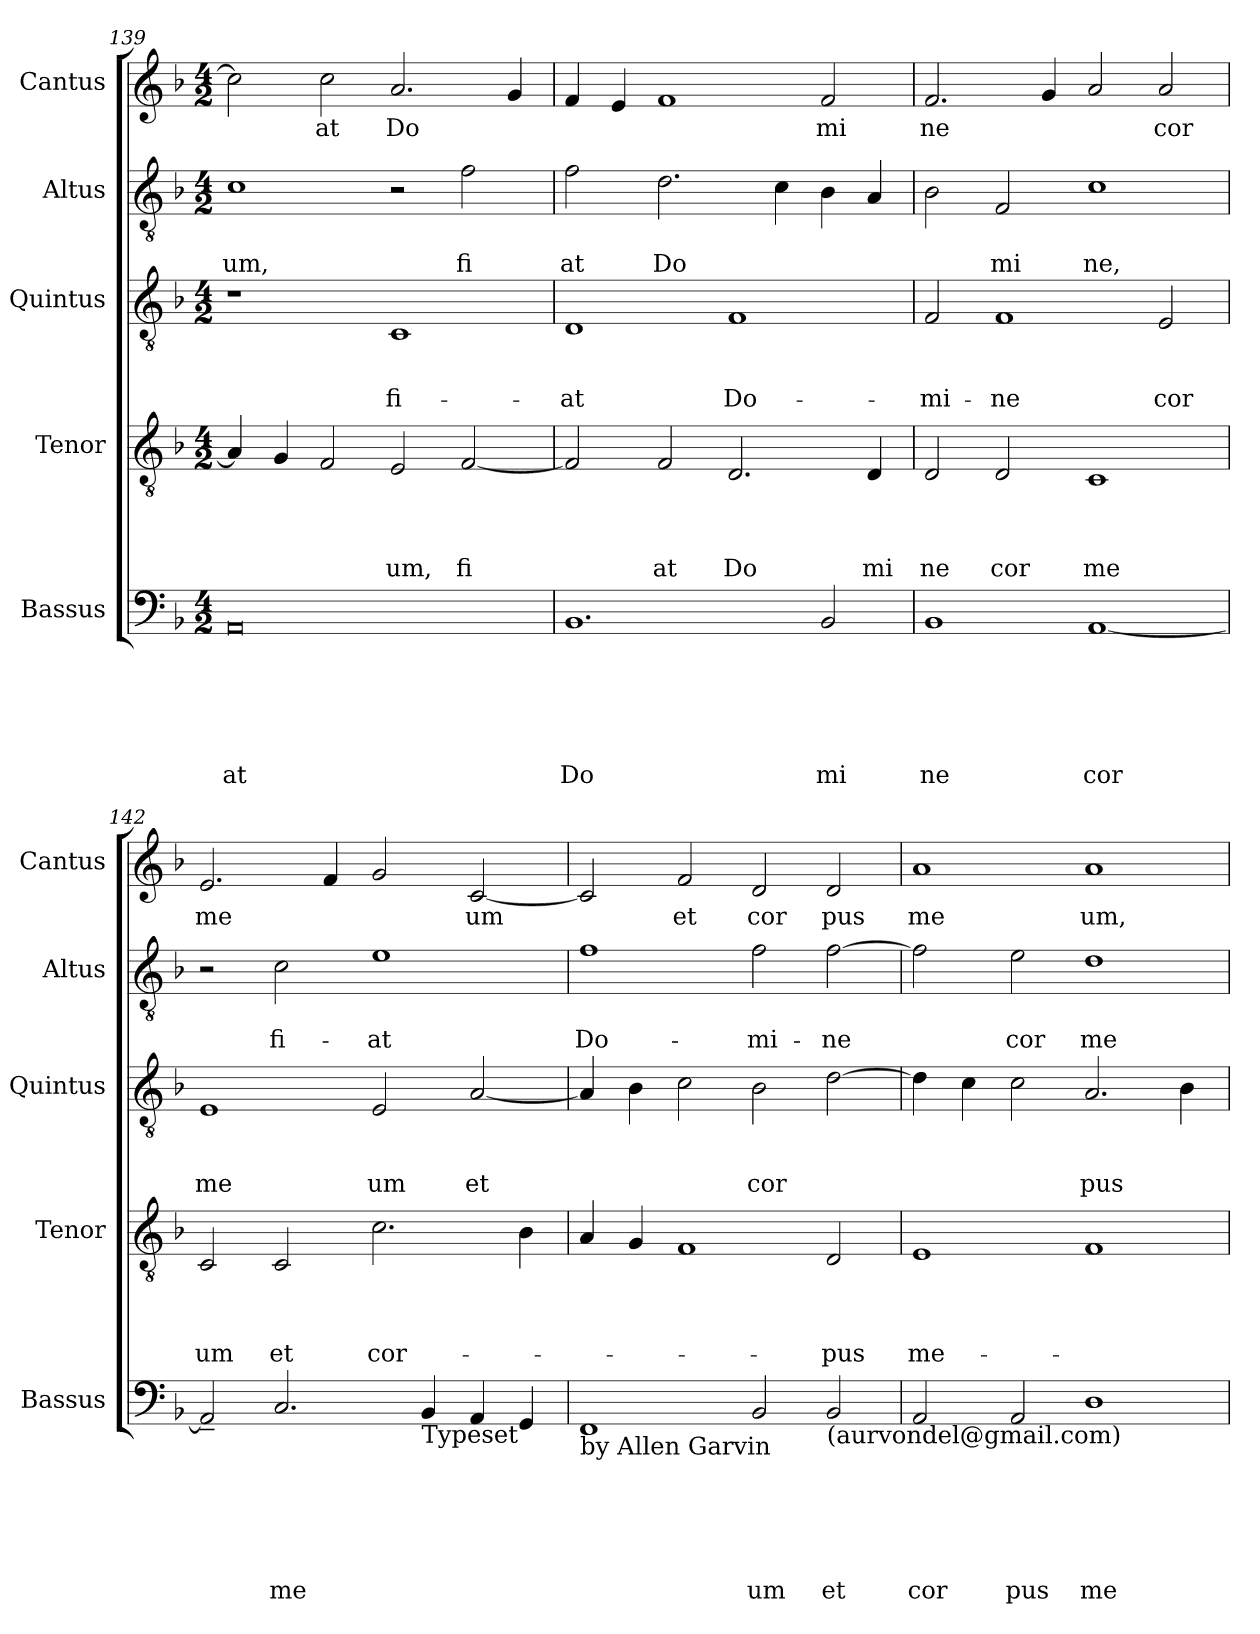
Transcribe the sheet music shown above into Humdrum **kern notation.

**kern	**text	**text	**text	**text	**text	**text	**kern	**text	**text	**text	**text	**kern	**text	**text	**text	**kern	**text	**text	**kern	**text
*part5	*part5	*part5	*part5	*part5	*part5	*part5	*part4	*part4	*part4	*part4	*part4	*part3	*part3	*part3	*part3	*part2	*part2	*part2	*part1	*part1
*staff5	*staff5	*staff5	*staff5	*staff5	*staff5	*staff5	*staff4	*staff4	*staff4	*staff4	*staff4	*staff3	*staff3	*staff3	*staff3	*staff2	*staff2	*staff2	*staff1	*staff1
*I"Bassus	*	*	*	*	*	*	*I"Tenor	*	*	*	*	*I"Quintus	*	*	*	*I"Altus	*	*	*I"Cantus	*
*I'Bassus	*	*	*	*	*	*	*I'Tenor	*	*	*	*	*I'Quintus	*	*	*	*I'Altus	*	*	*I'Cantus	*
*clefF4	*	*	*	*	*	*	*clefGv2	*	*	*	*	*clefGv2	*	*	*	*clefGv2	*	*	*clefG2	*
*k[b-]	*	*	*	*	*	*	*k[b-]	*	*	*	*	*k[b-]	*	*	*	*k[b-]	*	*	*k[b-]	*
*F:	*	*	*	*	*	*	*F:	*	*	*	*	*F:	*	*	*	*F:	*	*	*F:	*
*M4/2	*	*	*	*	*	*	*M4/2	*	*	*	*	*M4/2	*	*	*	*M4/2	*	*	*M4/2	*
=139	=139	=139	=139	=139	=139	=139	=139	=139	=139	=139	=139	=139	=139	=139	=139	=139	=139	=139	=139	=139
!	!	!	!	!	!	!LO:LY:b	!	!	!	!	!	!	!	!	!	!	!	!LO:LY:b	!	!
0AA	.	.	.	.	.	at	4A/]	.	.	.	.	1r	.	.	.	1c	.	um,	2cc\]	.
.	.	.	.	.	.	.	4G/	.	.	.	.	.	.	.	.	.	.	.	.	.
!	!	!	!	!	!	!	!	!	!	!	!	!	!	!	!	!	!	!	!	!LO:LY:b
.	.	.	.	.	.	.	2F/	.	.	.	.	.	.	.	.	.	.	.	2cc\	at
!	!	!	!	!	!	!	!	!	!	!	!LO:LY:b	!	!	!	!LO:LY:b	!	!	!	!	!LO:LY:b
.	.	.	.	.	.	.	2E/	.	.	.	um,	1C	.	.	fi-	2r	.	.	2.a/	Do
!	!	!	!	!	!	!	!	!	!	!	!LO:LY:b	!	!	!	!	!	!	!LO:LY:b	!	!
.	.	.	.	.	.	.	[<2F/	.	.	.	fi	.	.	.	.	2f\	.	fi	.	.
.	.	.	.	.	.	.	.	.	.	.	.	.	.	.	.	.	.	.	4g/	.
=140	=140	=140	=140	=140	=140	=140	=140	=140	=140	=140	=140	=140	=140	=140	=140	=140	=140	=140	=140	=140
!	!	!	!	!	!	!LO:LY:b	!	!	!	!	!	!	!	!	!LO:LY:b	!	!	!LO:LY:b	!	!
1.BB-	.	.	.	.	.	Do	2F/]	.	.	.	.	1D	.	.	-at	2f\	.	at	4f/	.
.	.	.	.	.	.	.	.	.	.	.	.	.	.	.	.	.	.	.	4e/	.
!	!	!	!	!	!	!	!	!	!	!	!LO:LY:b	!	!	!	!	!	!	!LO:LY:b	!	!
.	.	.	.	.	.	.	2F/	.	.	.	at	.	.	.	.	2.d\	.	Do	1f	.
!	!	!	!	!	!	!	!	!	!	!	!LO:LY:b	!	!	!	!LO:LY:b	!	!	!	!	!
.	.	.	.	.	.	.	2.D/	.	.	.	Do	1F	.	.	Do-	.	.	.	.	.
.	.	.	.	.	.	.	.	.	.	.	.	.	.	.	.	4c\	.	.	.	.
!	!	!	!	!	!	!LO:LY:b	!	!	!	!	!	!	!	!	!	!	!	!	!	!LO:LY:b
2BB-/	.	.	.	.	.	mi	.	.	.	.	.	.	.	.	.	4B-\	.	.	2f/	mi
!	!	!	!	!	!	!	!	!	!	!	!LO:LY:b	!	!	!	!	!	!	!	!	!
.	.	.	.	.	.	.	4D/	.	.	.	mi	.	.	.	.	4A/	.	.	.	.
=141	=141	=141	=141	=141	=141	=141	=141	=141	=141	=141	=141	=141	=141	=141	=141	=141	=141	=141	=141	=141
!	!	!	!	!	!	!LO:LY:b	!	!	!	!	!LO:LY:b	!	!	!	!LO:LY:b	!	!	!	!	!LO:LY:b
1BB-	.	.	.	.	.	ne	2D/	.	.	.	ne	2F/	.	.	-mi-	2B-\	.	.	2.f/	ne
!	!	!	!	!	!	!	!	!	!	!	!LO:LY:b	!	!	!	!LO:LY:b	!	!	!LO:LY:b	!	!
.	.	.	.	.	.	.	2D/	.	.	.	cor	1F	.	.	-ne	2F/	.	mi	.	.
.	.	.	.	.	.	.	.	.	.	.	.	.	.	.	.	.	.	.	4g/	.
!	!	!	!	!	!	!LO:LY:b	!	!	!	!	!LO:LY:b	!	!	!	!	!	!	!LO:LY:b	!	!
[<1AA	.	.	.	.	.	cor	1C	.	.	.	me	.	.	.	.	1c	.	ne,	2a/	.
!	!	!	!	!	!	!	!	!	!	!	!	!	!	!	!LO:LY:b	!	!	!	!	!LO:LY:b
.	.	.	.	.	.	.	.	.	.	.	.	2E/	.	.	cor	.	.	.	2a/	cor
!!LO:LB:g=z
=142	=142	=142	=142	=142	=142	=142	=142	=142	=142	=142	=142	=142	=142	=142	=142	=142	=142	=142	=142	=142
!	!	!	!	!	!	!	!	!	!	!	!LO:LY:b	!	!	!	!LO:LY:b	!	!	!	!	!LO:LY:b
2AA~</]	.	.	.	.	.	.	2C/	.	.	.	um	1E	.	.	me	2r	.	.	2.e/	me
!	!	!	!	!	!	!LO:LY:b	!	!	!	!	!LO:LY:b	!	!	!	!	!	!	!LO:LY:b	!	!
2.C/	.	.	.	.	.	me	2C/	.	.	.	et	.	.	.	.	2c\	.	fi-	.	.
.	.	.	.	.	.	.	.	.	.	.	.	.	.	.	.	.	.	.	4f/	.
!	!	!	!	!	!	!	!	!	!	!	!LO:LY:b	!	!	!	!LO:LY:b	!	!	!LO:LY:b	!	!
.	.	.	.	.	.	.	2.c\	.	.	.	cor-	2E/	.	.	um	1e	.	-at	2g/	.
!LO:TX:b:t=Typeset	!	!	!	!	!	!	!	!	!	!	!	!	!	!	!	!	!	!	!	!
4BB-/	.	.	.	.	.	.	.	.	.	.	.	.	.	.	.	.	.	.	.	.
!	!	!	!	!	!	!	!	!	!	!	!	!	!	!	!LO:LY:b	!	!	!	!	!LO:LY:b
4AA/	.	.	.	.	.	.	.	.	.	.	.	[<2A/	.	.	et	.	.	.	[<2c/	um
4GG/	.	.	.	.	.	.	4B-\	.	.	.	.	.	.	.	.	.	.	.	.	.
=143	=143	=143	=143	=143	=143	=143	=143	=143	=143	=143	=143	=143	=143	=143	=143	=143	=143	=143	=143	=143
!LO:TX:b:t=by Allen Garvin	!	!	!	!	!	!	!	!	!	!	!	!	!	!	!	!	!	!	!	!
!	!	!	!	!	!	!	!	!	!	!	!	!	!	!	!	!	!	!LO:LY:b	!	!
1FF	.	.	.	.	.	.	4A/	.	.	.	.	4A/]	.	.	.	1f	.	Do-	2c/]	.
.	.	.	.	.	.	.	4G/	.	.	.	.	4B-\	.	.	.	.	.	.	.	.
!	!	!	!	!	!	!	!	!	!	!	!	!	!	!	!	!	!	!	!	!LO:LY:b
.	.	.	.	.	.	.	1F	.	.	.	.	2c\	.	.	.	.	.	.	2f/	et
!	!	!	!	!	!	!LO:LY:b	!	!	!	!	!	!	!	!	!LO:LY:b	!	!	!LO:LY:b	!	!LO:LY:b
2BB-/	.	.	.	.	.	um	.	.	.	.	.	2B-\	.	.	cor	2f\	.	-mi-	2d/	cor
!LO:TX:b:t=(aurvondel@gmail.com)	!	!	!	!	!	!	!	!	!	!	!	!	!	!	!	!	!	!	!	!
!	!	!	!	!	!	!LO:LY:b	!	!	!	!	!LO:LY:b	!	!	!	!	!	!	!LO:LY:b	!	!LO:LY:b
2BB-/	.	.	.	.	.	et	2D/	.	.	.	-pus	[>2d\	.	.	.	[>2f\	.	-ne	2d/	pus
=144	=144	=144	=144	=144	=144	=144	=144	=144	=144	=144	=144	=144	=144	=144	=144	=144	=144	=144	=144	=144
!	!	!	!	!	!	!LO:LY:b	!	!	!	!	!LO:LY:b	!	!	!	!	!	!	!	!	!LO:LY:b
2AA/	.	.	.	.	.	cor	1E	.	.	.	me-	4d\]	.	.	.	2f\]	.	.	1a	me
.	.	.	.	.	.	.	.	.	.	.	.	4c\	.	.	.	.	.	.	.	.
!	!	!	!	!	!	!LO:LY:b	!	!	!	!	!	!	!	!	!	!	!	!LO:LY:b	!	!
2AA/	.	.	.	.	.	pus	.	.	.	.	.	2c\	.	.	.	2e\	.	cor	.	.
!	!	!	!	!	!	!LO:LY:b	!	!	!	!	!	!	!	!	!LO:LY:b	!	!	!LO:LY:b	!	!LO:LY:b
1D	.	.	.	.	.	me	1F	.	.	.	.	2.A/	.	.	pus	1d	.	me-	1a	um,
.	.	.	.	.	.	.	.	.	.	.	.	4B-\	.	.	.	.	.	.	.	.
=	=	=	=	=	=	=	=	=	=	=	=	=	=	=	=	=	=	=	=	=
*-	*-	*-	*-	*-	*-	*-	*-	*-	*-	*-	*-	*-	*-	*-	*-	*-	*-	*-	*-	*-
